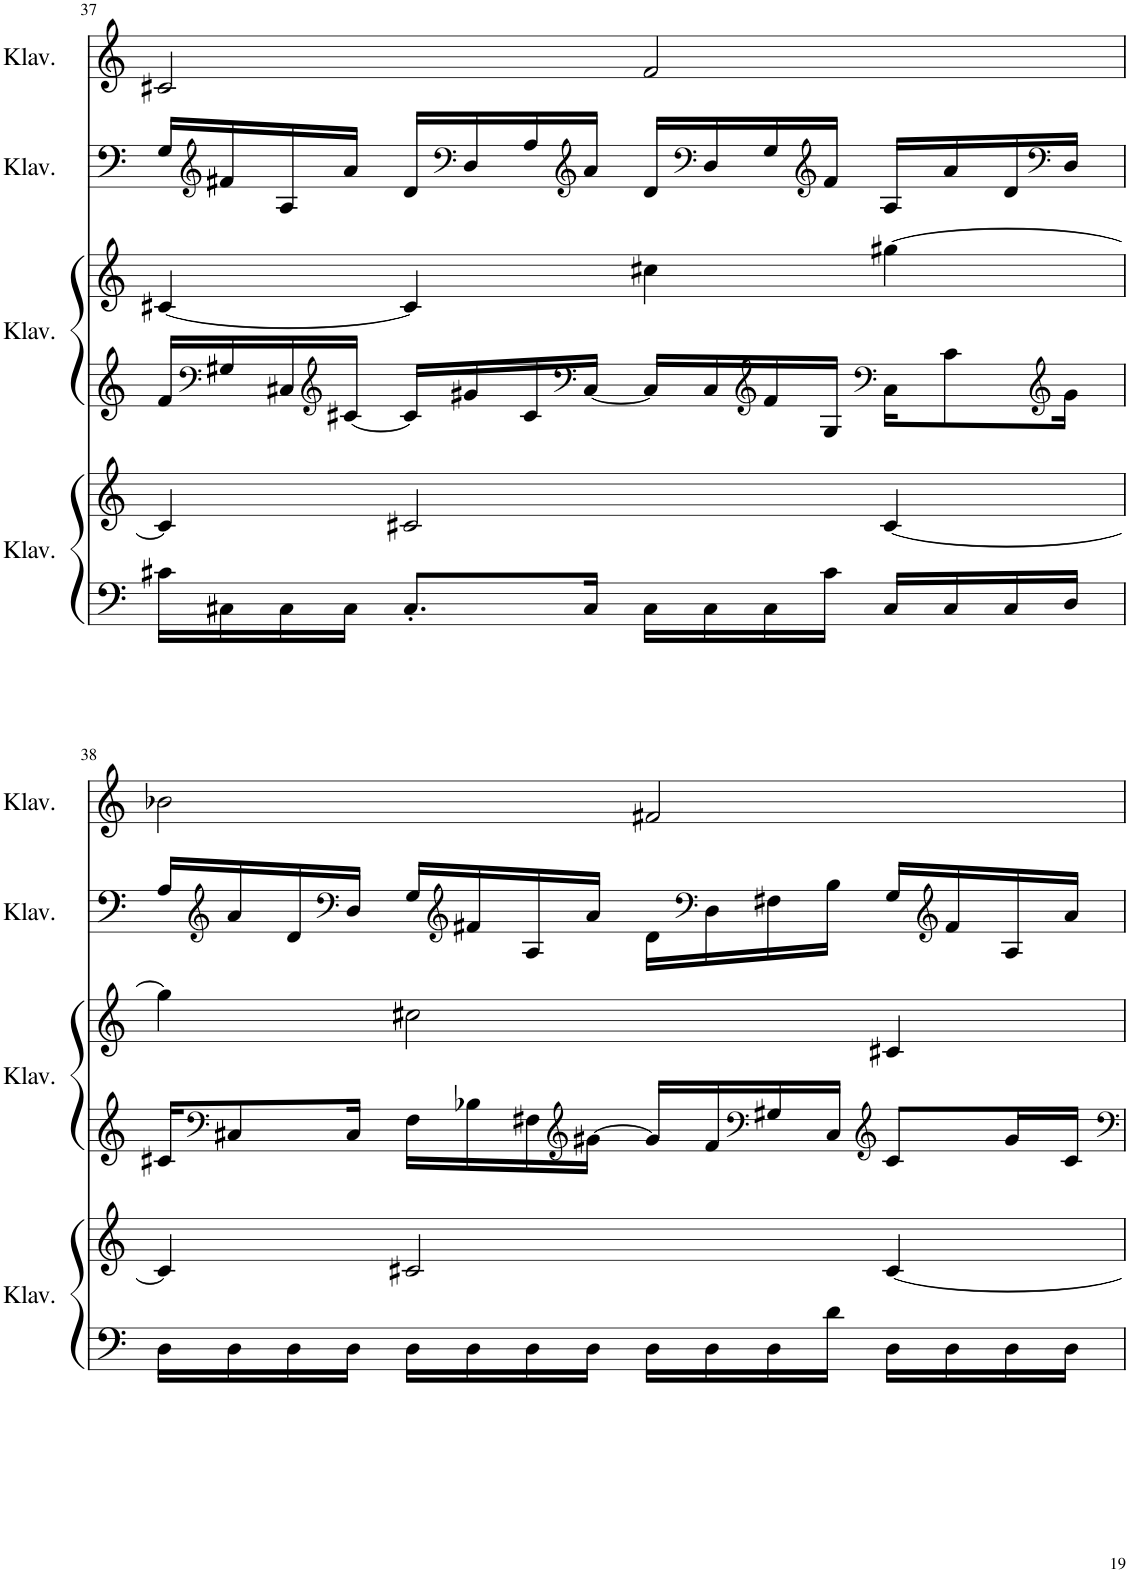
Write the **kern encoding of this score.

**kern	**kern	**kern	**kern	**kern	**kern
*part4	*part4	*part3	*part3	*part2	*part1
*staff6	*staff5	*staff4	*staff3	*staff2	*staff1
*I"Klavier	*	*I"Klavier	*	*I"Klavier	*I"Klavier
*I'Klav.	*	*I'Klav.	*	*I'Klav.	*I'Klav.
!!LO:PB:g=z
*clefF4	*clefG2	*clefG2	*clefG2	*clefF4	*clefG2
*k[]	*k[]	*k[]	*k[]	*k[]	*k[]
*M4/4	*M4/4	*M4/4	*M4/4	*M4/4	*M4/4
=37	=37	=37	=37	=37	=37
16c#X\LL	4c#/]	16f/LL	[4c#X/	16G/LL	2c#X/
*	*	*clefF4	*	*clefG2	*
16C#X\	.	16G#X/	.	16f#X/	.
16C#\	.	16C#X/	.	16A/	.
*	*	*clefG2	*	*	*
16C#\JJ	.	[16c#X/JJ	.	16a/JJ	.
8.C#'/L	2c#X/	16c#/LL]	4c#/]	16d/LL	.
*	*	*	*	*clefF4	*
.	.	16g#X/	.	16D/	.
.	.	16c#/	.	16A/	.
*	*	*clefF4	*	*clefG2	*
16C#/Jk	.	[16C#/JJ	.	16a/JJ	.
16C#\LL	.	16C#/LL]	4cc#X\	16d/LL	2f/
*	*	*	*	*clefF4	*
16C#\	.	16C#/	.	16D/	.
*	*	*clefG2	*	*	*
16C#\	.	16f/	.	16G/	.
*	*	*	*	*clefG2	*
16c#\JJ	.	16G#/JJ	.	16f#/JJ	.
*	*	*clefF4	*	*	*
16C#/LL	[4c#/	16C#\KL	[4gg#X\	16A/LL	.
16C#/	.	8c#\	.	16a/	.
16C#/	.	.	.	16d/	.
*	*	*clefG2	*	*clefF4	*
16D/JJ	.	16g#\Jk	.	16D/JJ	.
!!LO:LB:g=z
=38	=38	=38	=38	=38	=38
16D\LL	4c#/]	16c#X/KL	4gg#\]	16A/LL	2b-X\
*	*	*clefF4	*	*clefG2	*
16D\	.	8C#X/	.	16a/	.
16D\	.	.	.	16d/	.
*	*	*	*	*clefF4	*
16D\JJ	.	16C#/Jk	.	16D/JJ	.
16D\LL	2c#X/	16F\LL	2cc#X\	16G/LL	.
*	*	*	*	*clefG2	*
16D\	.	16B-X\	.	16f#X/	.
16D\	.	16F#X\	.	16A/	.
*	*	*clefG2	*	*	*
16D\JJ	.	[16g#X\JJ	.	16a/JJ	.
16D\LL	.	16g#/LL]	.	16d\LL	2f#X/
*	*	*	*	*clefF4	*
16D\	.	16f/	.	16D\	.
*	*	*clefF4	*	*	*
16D\	.	16G#X/	.	16F#X\	.
16d\JJ	.	16C#/JJ	.	16B\JJ	.
*	*	*clefG2	*	*	*
16D\LL	[4c#/	8c#/L	4c#X/	16G/LL	.
*	*	*	*	*clefG2	*
16D\	.	.	.	16f#/	.
16D\	.	16g#/L	.	16A/	.
16D\JJ	.	16c#/JJ	.	16a/JJ	.
=	=	=	=	=	=
*-	*-	*-	*-	*-	*-
